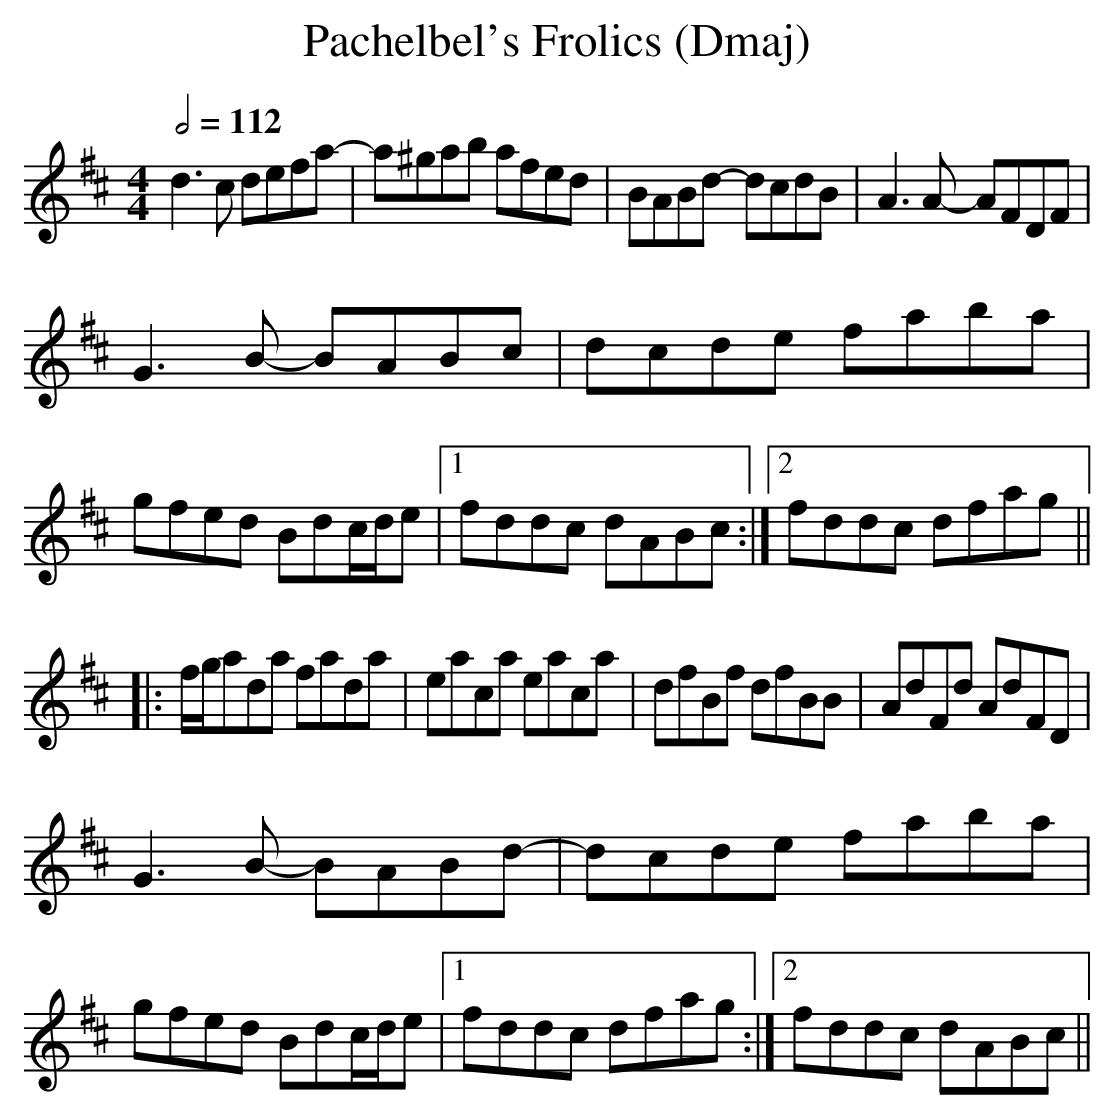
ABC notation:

X:1
T:Pachelbel's Frolics (Dmaj)
Q:1/2=112
M:4/4
L:1/8
K:Dmaj
d3c defa-|a^gab afed|BABd- dcdB|A3A- AFDF|
G3B- BABc|dcde faba|gfed Bdc/d/e|1fddc dABc:|2fddc dfag||
|:f/g/ada fada|eaca eaca|dfBf dfBB|AdFd AdFD|
G3B- BABd-|dcde faba|gfed Bdc/d/e|1 fddc dfag:|2 fddc dABc||
